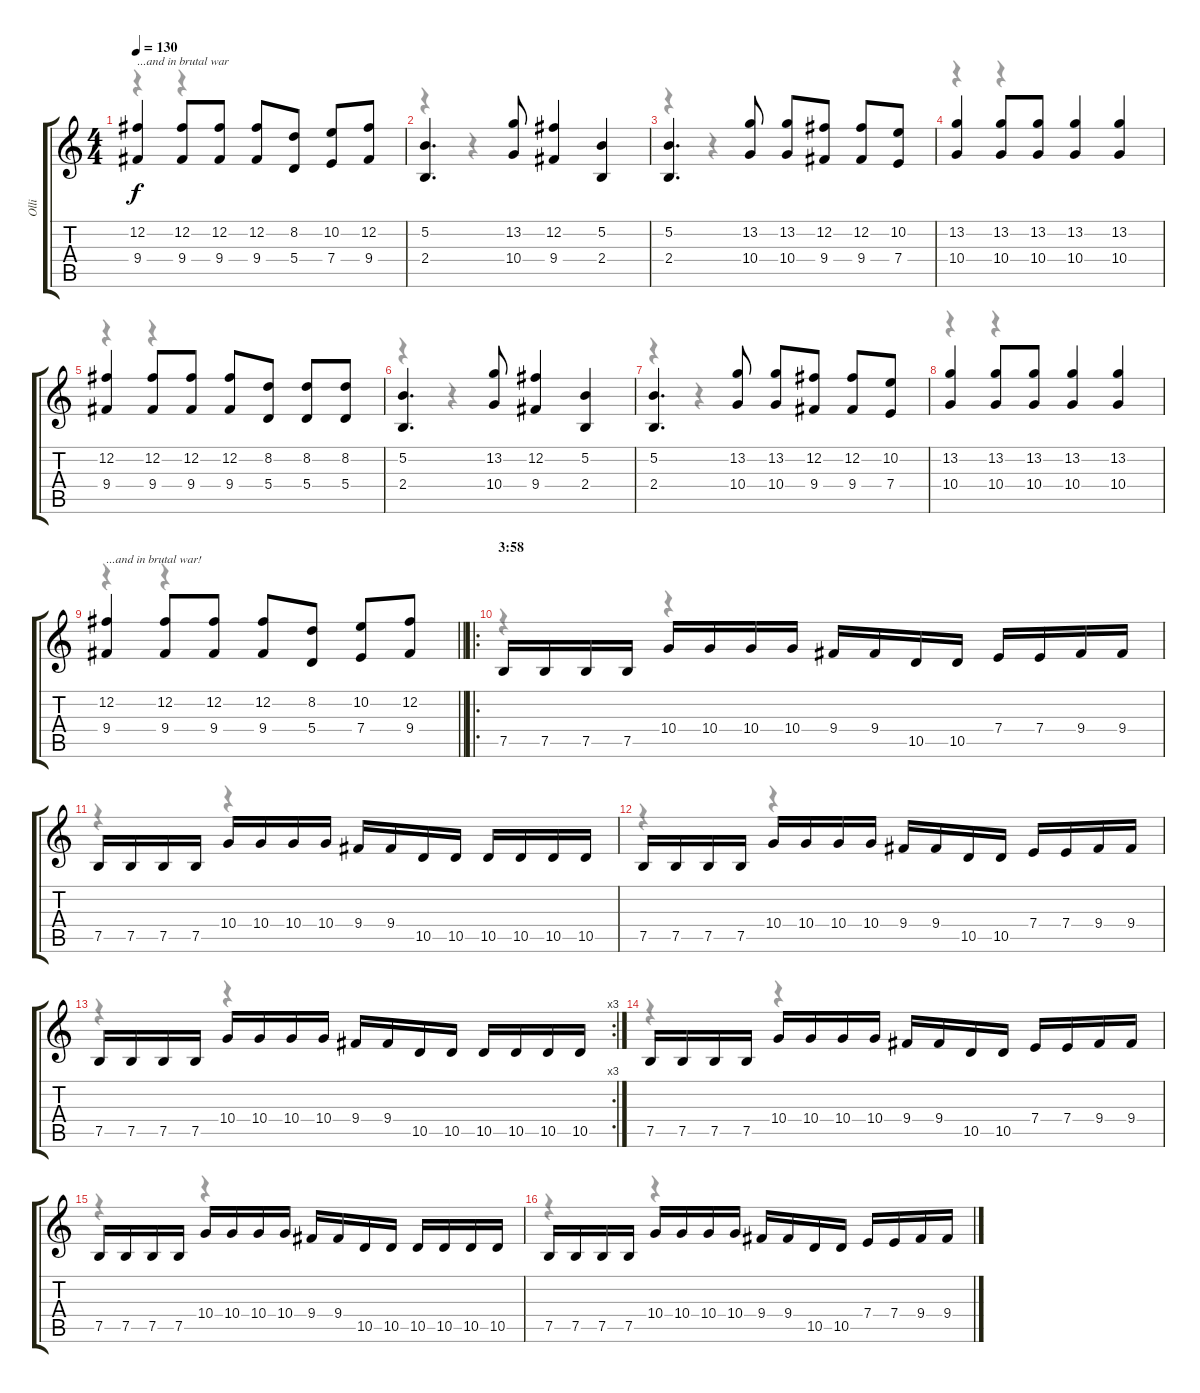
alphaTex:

\track ("Olli" "Olli") {instrument distortionguitar}
\staff {score tabs}
\tuning (B3 Gb3 D3 A2 E2 B1) {hide}
\voice
\ts (4 4)
\tempo 130
\clef g2
\ks c
(12.2 9.4).4{txt "...and in brutal war" dy f} (12.2 9.4).8 (12.2 9.4).8 (12.2 9.4).8 (8.2 5.4).8 (10.2 7.4).8 (12.2 9.4).8 |
(5.2 2.4).4{d} (13.2 10.4).8 (12.2 9.4).4 (5.2 2.4).4 |
(5.2 2.4).4{d} (13.2 10.4).8 (13.2 10.4).8 (12.2 9.4).8 (12.2 9.4).8 (10.2 7.4).8 |
(13.2 10.4).4 (13.2 10.4).8 (13.2 10.4).8 (13.2 10.4).4 (13.2 10.4).4 |
(12.2 9.4).4 (12.2 9.4).8 (12.2 9.4).8 (12.2 9.4).8 (8.2 5.4).8 (8.2 5.4).8 (8.2 5.4).8 |
(5.2 2.4).4{d} (13.2 10.4).8 (12.2 9.4).4 (5.2 2.4).4 |
(5.2 2.4).4{d} (13.2 10.4).8 (13.2 10.4).8 (12.2 9.4).8 (12.2 9.4).8 (10.2 7.4).8 |
(13.2 10.4).4 (13.2 10.4).8 (13.2 10.4).8 (13.2 10.4).4 (13.2 10.4).4 |
\barLineRight lightlight
(12.2 9.4).4{txt "...and in brutal war!"} (12.2 9.4).8 (12.2 9.4).8 (12.2 9.4).8 (8.2 5.4).8 (10.2 7.4).8 (12.2 9.4).8 |
\ro
\section ("" "3:58")
7.5.16 7.5.16 7.5.16 7.5.16 10.4.16 10.4.16 10.4.16 10.4.16 9.4.16 9.4.16 10.5.16 10.5.16 7.4.16 7.4.16 9.4.16 9.4.16 |
7.5.16 7.5.16 7.5.16 7.5.16 10.4.16 10.4.16 10.4.16 10.4.16 9.4.16 9.4.16 10.5.16 10.5.16 10.5.16 10.5.16 10.5.16 10.5.16 |
7.5.16 7.5.16 7.5.16 7.5.16 10.4.16 10.4.16 10.4.16 10.4.16 9.4.16 9.4.16 10.5.16 10.5.16 7.4.16 7.4.16 9.4.16 9.4.16 |
\rc 3
7.5.16 7.5.16 7.5.16 7.5.16 10.4.16 10.4.16 10.4.16 10.4.16 9.4.16 9.4.16 10.5.16 10.5.16 10.5.16 10.5.16 10.5.16 10.5.16 |
7.5.16 7.5.16 7.5.16 7.5.16 10.4.16 10.4.16 10.4.16 10.4.16 9.4.16 9.4.16 10.5.16 10.5.16 7.4.16 7.4.16 9.4.16 9.4.16 |
7.5.16 7.5.16 7.5.16 7.5.16 10.4.16 10.4.16 10.4.16 10.4.16 9.4.16 9.4.16 10.5.16 10.5.16 10.5.16 10.5.16 10.5.16 10.5.16 |
7.5.16 7.5.16 7.5.16 7.5.16 10.4.16 10.4.16 10.4.16 10.4.16 9.4.16 9.4.16 10.5.16 10.5.16 7.4.16 7.4.16 9.4.16 9.4.16
\voice
\clef g2
\ottava regular
\simile none
\ks c
r.4{dy f} r.4 |
r.4 r.4 |
r.4 r.4 |
r.4 r.4 |
r.4 r.4 |
r.4 r.4 |
r.4 r.4 |
r.4 r.4 |
\barLineRight lightlight
r.4 r.4 |
r.4 r.4 |
r.4 r.4 |
r.4 r.4 |
r.4 r.4 |
r.4 r.4 |
r.4 r.4 |
r.4 r.4
